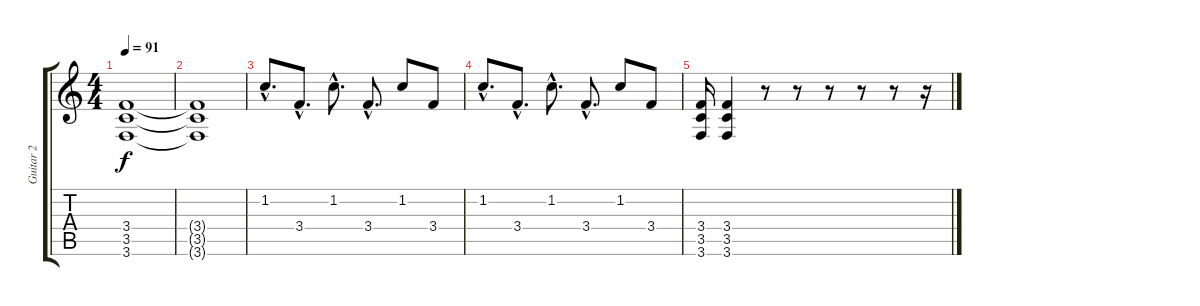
\track ("Guitar 2" "Guitar 2") {instrument distortionguitar}
\staff {score tabs}
\tuning (E4 B3 G3 D3 A2 D2) {hide}
\ts (4 4)
\tempo 91
\clef g2
\ks c
(3.4 3.5 3.6).1{dy f} |
(3.4{t} 3.5{t} 3.6{t}).1 |
1.2{hac}.8{d} 3.4{hac}.8{d} 1.2{hac}.8{d} 3.4{hac}.8{d} 1.2.8 3.4.8 |
1.2{hac}.8{d} 3.4{hac}.8{d} 1.2{hac}.8{d} 3.4{hac}.8{d} 1.2.8 3.4.8 |
(3.4 3.5 3.6).16 (3.4 3.5 3.6).4 r.8 r.8 r.8 r.8 r.8 r.16
